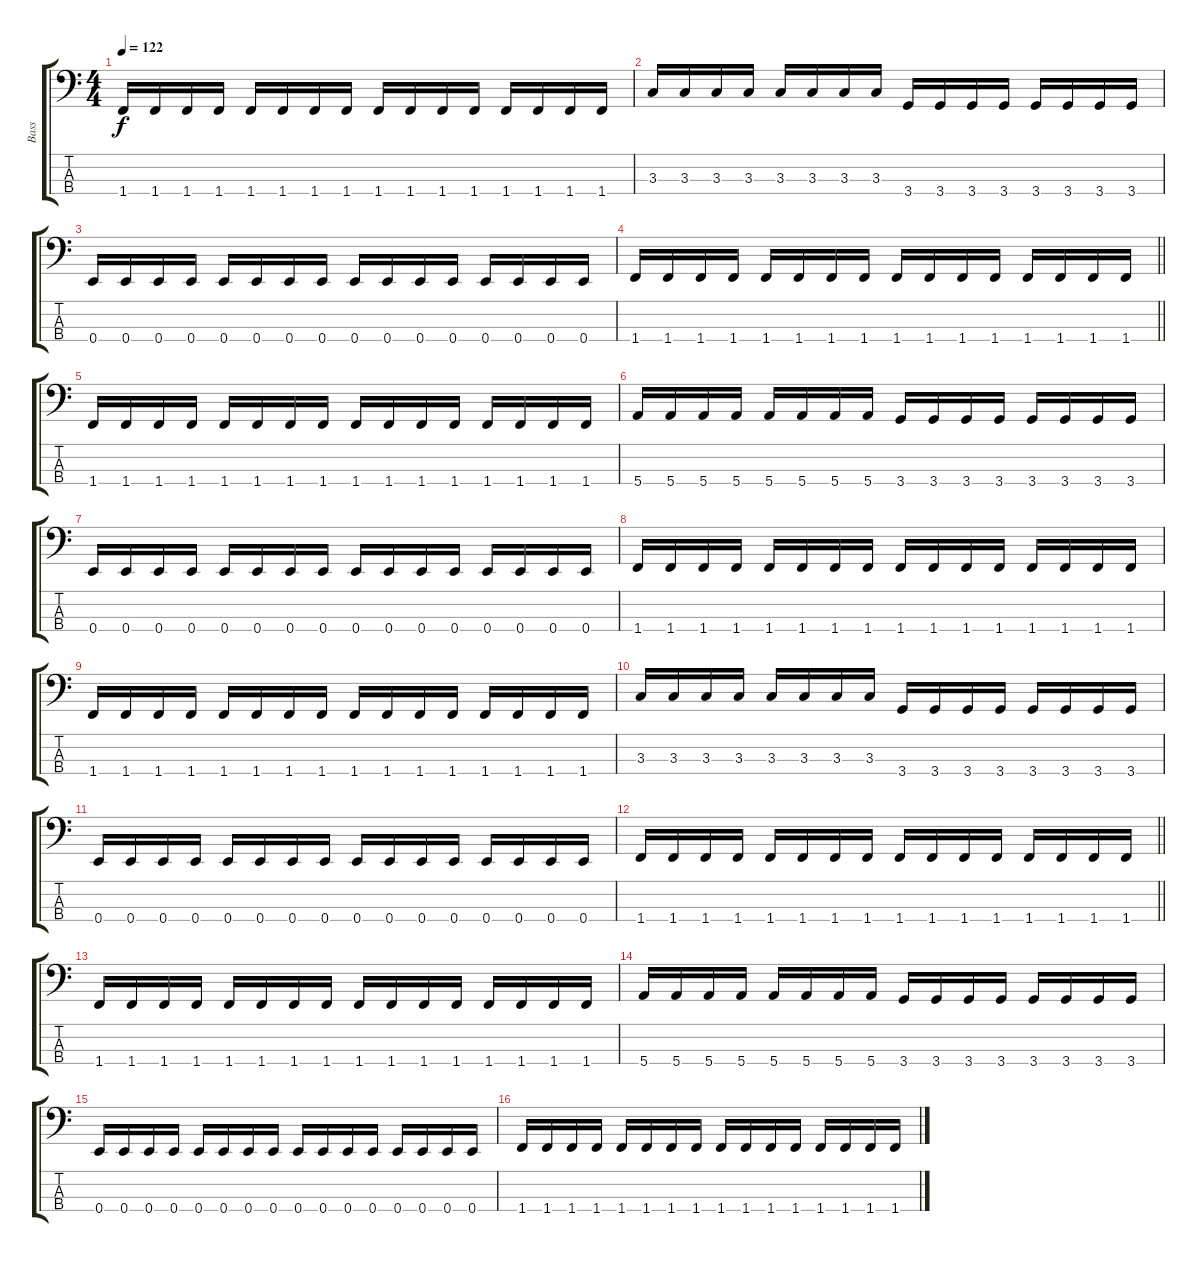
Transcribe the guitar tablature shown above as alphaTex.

\track ("Bass" "Bass") {instrument electricbassfinger}
\staff {score tabs}
\tuning (G2 D2 A1 E1) {hide}
\ts (4 4)
\tempo 122
\clef f4
\ks c
1.4.16{dy f} 1.4.16 1.4.16 1.4.16 1.4.16 1.4.16 1.4.16 1.4.16 1.4.16 1.4.16 1.4.16 1.4.16 1.4.16 1.4.16 1.4.16 1.4.16 |
3.3.16 3.3.16 3.3.16 3.3.16 3.3.16 3.3.16 3.3.16 3.3.16 3.4.16 3.4.16 3.4.16 3.4.16 3.4.16 3.4.16 3.4.16 3.4.16 |
0.4.16 0.4.16 0.4.16 0.4.16 0.4.16 0.4.16 0.4.16 0.4.16 0.4.16 0.4.16 0.4.16 0.4.16 0.4.16 0.4.16 0.4.16 0.4.16 |
\barLineRight lightlight
1.4.16 1.4.16 1.4.16 1.4.16 1.4.16 1.4.16 1.4.16 1.4.16 1.4.16 1.4.16 1.4.16 1.4.16 1.4.16 1.4.16 1.4.16 1.4.16 |
1.4.16 1.4.16 1.4.16 1.4.16 1.4.16 1.4.16 1.4.16 1.4.16 1.4.16 1.4.16 1.4.16 1.4.16 1.4.16 1.4.16 1.4.16 1.4.16 |
5.4.16 5.4.16 5.4.16 5.4.16 5.4.16 5.4.16 5.4.16 5.4.16 3.4.16 3.4.16 3.4.16 3.4.16 3.4.16 3.4.16 3.4.16 3.4.16 |
0.4.16 0.4.16 0.4.16 0.4.16 0.4.16 0.4.16 0.4.16 0.4.16 0.4.16 0.4.16 0.4.16 0.4.16 0.4.16 0.4.16 0.4.16 0.4.16 |
1.4.16 1.4.16 1.4.16 1.4.16 1.4.16 1.4.16 1.4.16 1.4.16 1.4.16 1.4.16 1.4.16 1.4.16 1.4.16 1.4.16 1.4.16 1.4.16 |
1.4.16 1.4.16 1.4.16 1.4.16 1.4.16 1.4.16 1.4.16 1.4.16 1.4.16 1.4.16 1.4.16 1.4.16 1.4.16 1.4.16 1.4.16 1.4.16 |
3.3.16 3.3.16 3.3.16 3.3.16 3.3.16 3.3.16 3.3.16 3.3.16 3.4.16 3.4.16 3.4.16 3.4.16 3.4.16 3.4.16 3.4.16 3.4.16 |
0.4.16 0.4.16 0.4.16 0.4.16 0.4.16 0.4.16 0.4.16 0.4.16 0.4.16 0.4.16 0.4.16 0.4.16 0.4.16 0.4.16 0.4.16 0.4.16 |
\barLineRight lightlight
1.4.16 1.4.16 1.4.16 1.4.16 1.4.16 1.4.16 1.4.16 1.4.16 1.4.16 1.4.16 1.4.16 1.4.16 1.4.16 1.4.16 1.4.16 1.4.16 |
1.4.16 1.4.16 1.4.16 1.4.16 1.4.16 1.4.16 1.4.16 1.4.16 1.4.16 1.4.16 1.4.16 1.4.16 1.4.16 1.4.16 1.4.16 1.4.16 |
5.4.16 5.4.16 5.4.16 5.4.16 5.4.16 5.4.16 5.4.16 5.4.16 3.4.16 3.4.16 3.4.16 3.4.16 3.4.16 3.4.16 3.4.16 3.4.16 |
0.4.16 0.4.16 0.4.16 0.4.16 0.4.16 0.4.16 0.4.16 0.4.16 0.4.16 0.4.16 0.4.16 0.4.16 0.4.16 0.4.16 0.4.16 0.4.16 |
1.4.16 1.4.16 1.4.16 1.4.16 1.4.16 1.4.16 1.4.16 1.4.16 1.4.16 1.4.16 1.4.16 1.4.16 1.4.16 1.4.16 1.4.16 1.4.16
